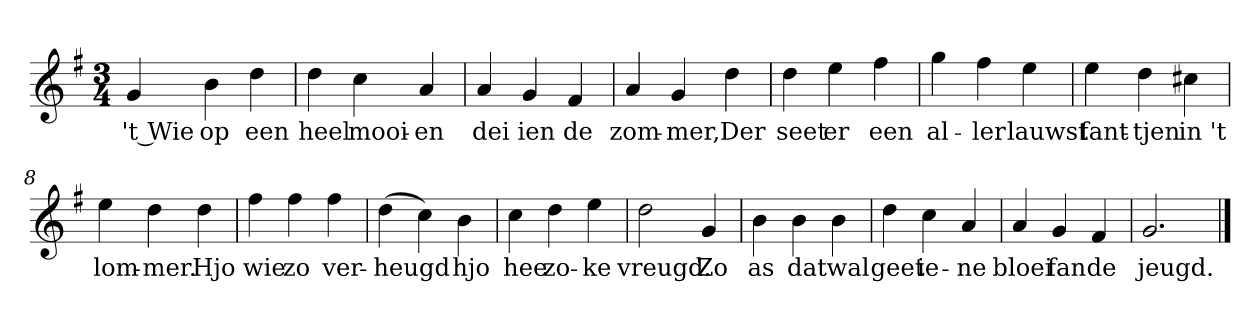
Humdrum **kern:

**kern	**text
*part1	*part1
*staff1	*staff1
*clefG2	*
*k[f#]	*
*G:	*
*M3/4	*
*MM120	*
=1	=1
4g	't Wie
4b	op
4dd	een
=2	=2
4dd	heel
4cc	mooi-
4a	-en
=3	=3
4a	dei
4g	ien
4f#	de
=4	=4
4a	zom-
4g	-mer,
4dd	Der
=5	=5
4dd	seet
4ee	er
4ff#	een
=6	=6
4gg	al-
4ff#	-ler
4ee	lauwst
=7	=7
4ee	fant-
4dd	-tjen
4cc#X	in 't
=8	=8
4ee	lom-
4dd	-mer.
4dd	Hjo
=9	=9
4ff#	wie
4ff#	zo
4ff#	ver-
=10	=10
(4dd	-heugd
4cc)	.
4b	hjo
=11	=11
4cc	hee
4dd	zo-
4ee	-ke
=12	=12
2dd	vreugd.
4g	Zo
=13	=13
4b	as
4b	dat
4b	wal
=14	=14
4dd	geet
4cc	ie-
4a	-ne
=15	=15
4a	bloei
4g	fan
4f#	de
=16	=16
2.g	jeugd.
==	==
*-	*-
